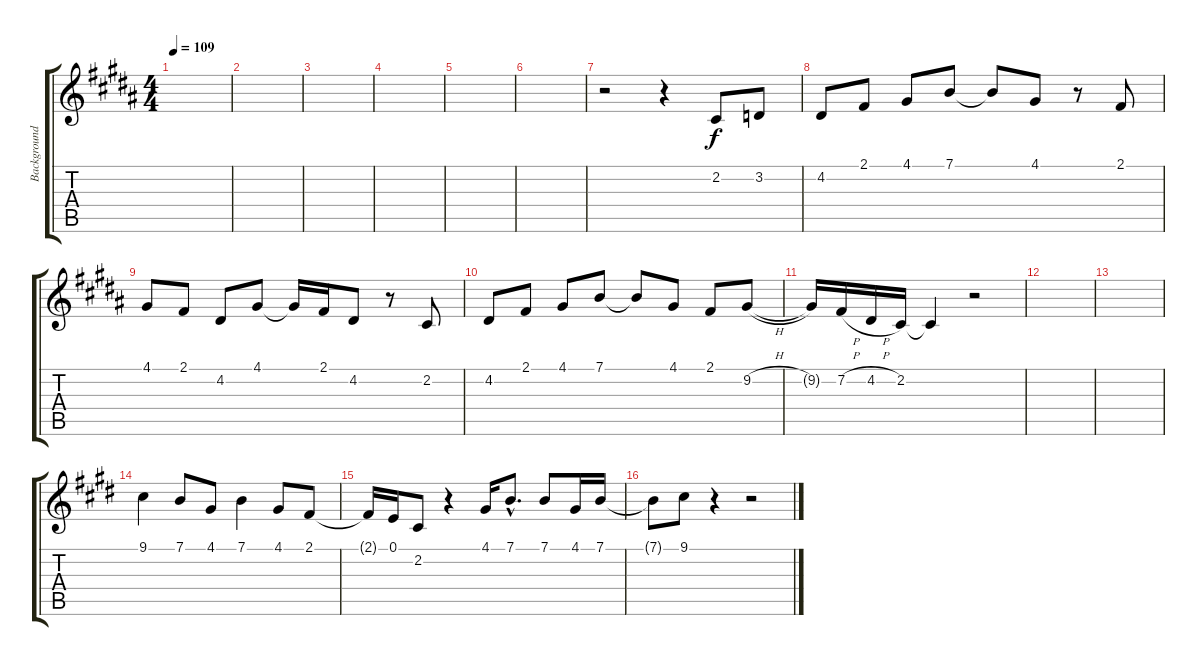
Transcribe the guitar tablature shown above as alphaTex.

\track ("Background" "Background") {instrument brasssection}
\staff {score tabs}
\tuning (E4 B3 G3 D3 A2 E2) {hide}
\ts (4 4)
\tempo 109
\clef g2
\ks b
|
|
|
|
|
|
r.2 r.4 2.2.8 3.2.8 |
4.2.8 2.1.8 4.1.8 7.1.8 7.1{t}.8 4.1.8 r.8 2.1.8 |
4.1.8 2.1.8 4.2.8 4.1.8 4.1{t}.16 2.1.16 4.2.8 r.8 2.2.8 |
4.2.8 2.1.8 4.1.8 7.1.8 7.1{t}.8 4.1.8 2.1.8 9.2{h}.8 |
9.2{t}.16 7.2{h}.16 4.2{h}.16 2.2.16 2.2{t}.4 r.2 |
|
|
\ks e
9.1.4 7.1.8 4.1.8 7.1.4 4.1.8 2.1.8 |
2.1{t}.16 0.1.16 2.2.8 r.4 4.1.16 7.1{hac}.8{d} 7.1.8 4.1.16 7.1.16 |
7.1{t}.8 9.1.8 r.4 r.2
